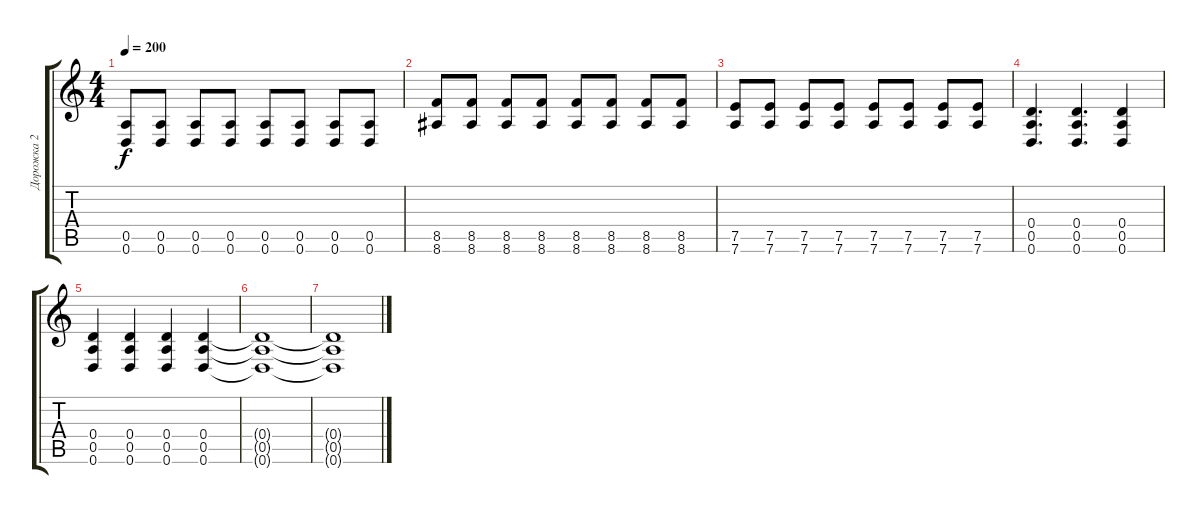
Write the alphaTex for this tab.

\track ("Дорожка 2" "Дорожка 2") {instrument distortionguitar}
\staff {score tabs}
\tuning (E4 B3 G3 D3 A2 D2) {hide}
\ts (4 4)
\tempo 200
\clef g2
\ks c
(0.5 0.6).8{dy f} (0.5 0.6).8 (0.5 0.6).8 (0.5 0.6).8 (0.5 0.6).8 (0.5 0.6).8 (0.5 0.6).8 (0.5 0.6).8 |
(8.5 8.6).8 (8.5 8.6).8 (8.5 8.6).8 (8.5 8.6).8 (8.5 8.6).8 (8.5 8.6).8 (8.5 8.6).8 (8.5 8.6).8 |
(7.5 7.6).8 (7.5 7.6).8 (7.5 7.6).8 (7.5 7.6).8 (7.5 7.6).8 (7.5 7.6).8 (7.5 7.6).8 (7.5 7.6).8 |
(0.4 0.5 0.6).4{d} (0.4 0.5 0.6).4{d} (0.4 0.5 0.6).4 |
(0.4 0.5 0.6).4 (0.4 0.5 0.6).4 (0.4 0.5 0.6).4 (0.4 0.5 0.6).4 |
(0.4{t} 0.5{t} 0.6{t}).1 |
(0.4{t} 0.5{t} 0.6{t}).1
